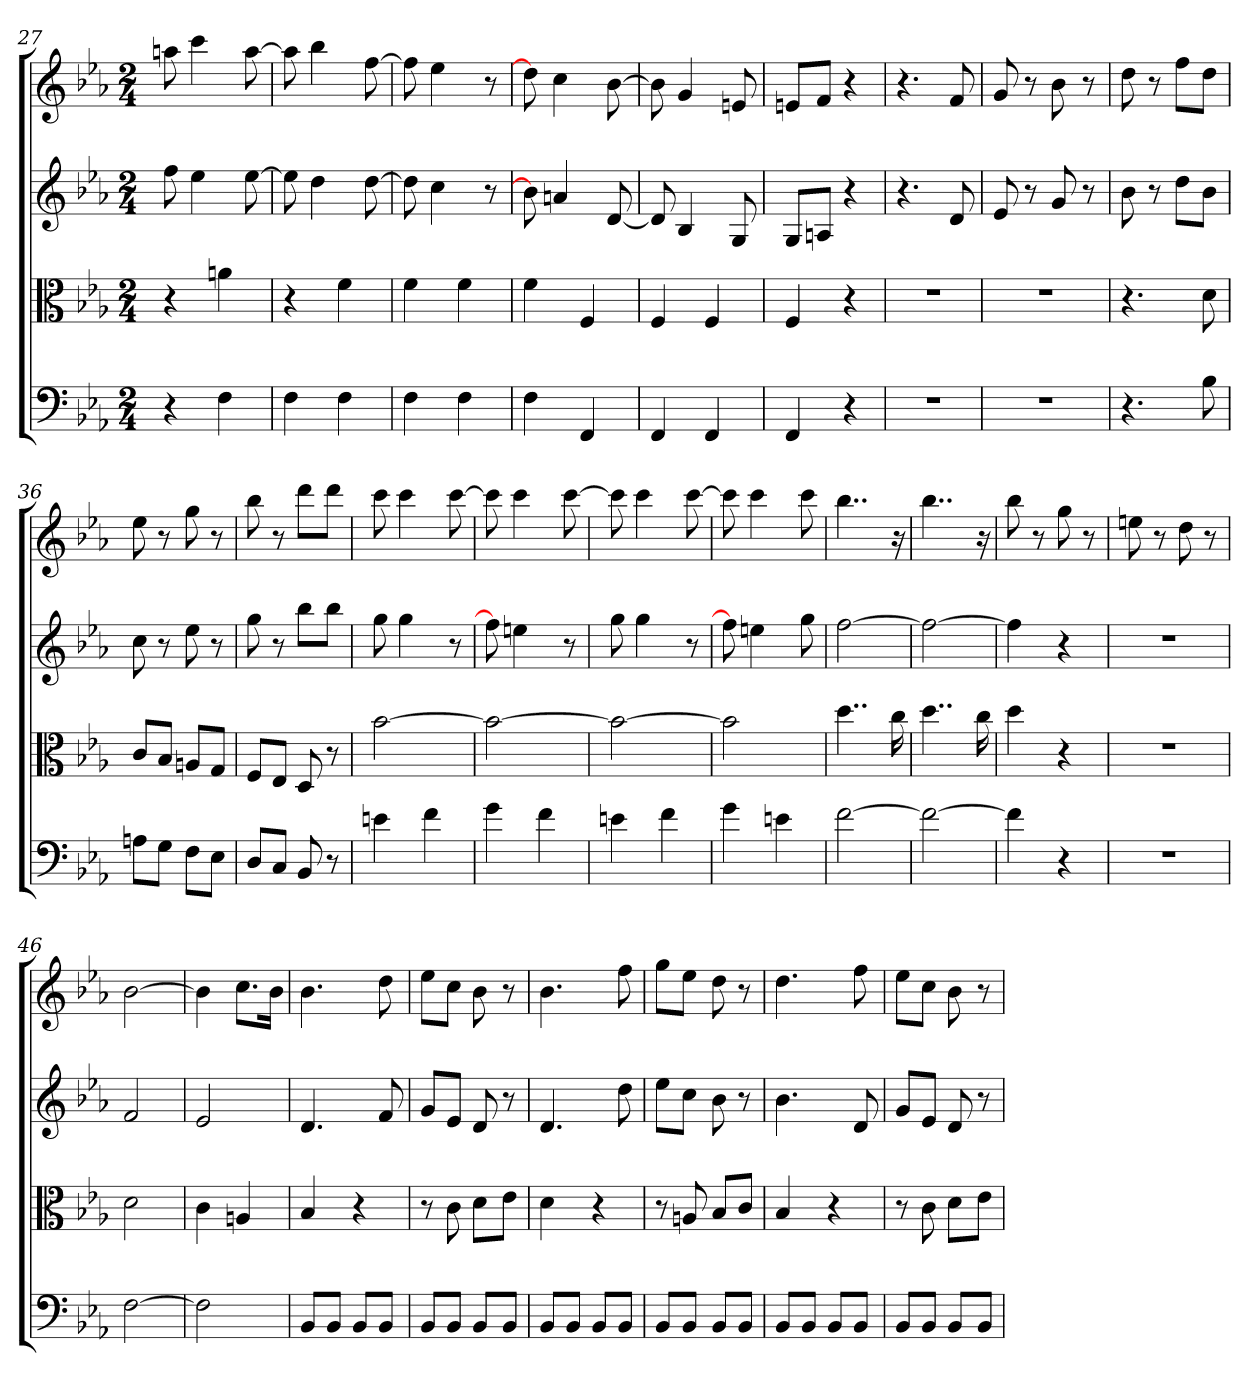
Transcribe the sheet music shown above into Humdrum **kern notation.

**kern	**kern	**kern	**kern
*part4	*part3	*part2	*part1
*staff4	*staff3	*staff2	*staff1
*clefF4	*clefC3	*clefG2	*clefG2
*k[b-e-a-]	*k[b-e-a-]	*k[b-e-a-]	*k[b-e-a-]
*E-:	*E-:	*E-:	*E-:
*M2/4	*M2/4	*M2/4	*M2/4
=27	=27	=27	=27
4r	4r	8ff	8aan
.	.	4ee-	4ccc
4F	4an	.	.
.	.	[8ee-	[8aa
=28	=28	=28	=28
4F	4r	8ee-]	8aa]
.	.	4dd	4bb-
4F	4f	.	.
.	.	[8dd	[8ff
=29	=29	=29	=29
4F	4f	8dd]	8ff]
.	.	4cc	4ee-
4F	4f	.	.
.	.	8r	8r
=30	=30	=30	=30
4F	4f	8b-]	8dd]
.	.	4an	4cc
4FF	4F	.	.
.	.	[8d	[8b-
=31	=31	=31	=31
4FF	4F	8d]	8b-]
.	.	4B-	4g
4FF	4F	.	.
.	.	8G	8en
=32	=32	=32	=32
4FF	4F	8G/L	8en/L
.	.	8An/J	8f/J
4r	4r	4r	4r
=33	=33	=33	=33
2r	2r	4.r	4.r
.	.	8d	8f
=34	=34	=34	=34
2r	2r	8e-	8g
.	.	8r	8r
.	.	8g	8b-
.	.	8r	8r
=35	=35	=35	=35
4.r	4.r	8b-	8dd
.	.	8r	8r
.	.	8dd\L	8ff\L
8B-	8d	8b-\J	8dd\J
=36	=36	=36	=36
8An\L	8c/L	8cc	8ee-
8G\J	8B-/J	8r	8r
8F\L	8An/L	8ee-	8gg
8E-\J	8G/J	8r	8r
=37	=37	=37	=37
8D/L	8F/L	8gg	8bb-
8C/J	8E-/J	8r	8r
8BB-	8D	8bb-\L	8ddd\L
8r	8r	8bb-\J	8ddd\J
=38	=38	=38	=38
4en	[2b-	8gg	8ccc
.	.	4gg	4ccc
4f	.	.	.
.	.	8r	[8ccc
=39	=39	=39	=39
4g	2b-_	8ff]	8ccc]
.	.	4een	4ccc
4f	.	.	.
.	.	8r	[8ccc
=40	=40	=40	=40
4en	2b-_	8gg	8ccc]
.	.	4gg	4ccc
4f	.	.	.
.	.	8r	[8ccc
=41	=41	=41	=41
4g	2b-]	8ff]	8ccc]
.	.	4een	4ccc
4en	.	.	.
.	.	8gg	8ccc
=42	=42	=42	=42
[2f	4..dd	[2ff	4..bb-
.	16cc	.	16r
=43	=43	=43	=43
2f_	4..dd	2ff_	4..bb-
.	16cc	.	16r
=44	=44	=44	=44
4f]	4dd	4ff]	8bb-
.	.	.	8r
4r	4r	4r	8gg
.	.	.	8r
=45	=45	=45	=45
2r	2r	2r	8een
.	.	.	8r
.	.	.	8dd
.	.	.	8r
=46	=46	=46	=46
[2F	2d	2f	[2b-
=47	=47	=47	=47
2F]	4c	2e-	4b-]
.	4An	.	8.cc\L
.	.	.	16b-\Jk
=48	=48	=48	=48
8BB-/L	4B-	4.d	4.b-
8BB-/J	.	.	.
8BB-/L	4r	.	.
8BB-/J	.	8f	8dd
=49	=49	=49	=49
8BB-/L	8r	8g/L	8ee-\L
8BB-/J	8c	8e-/J	8cc\J
8BB-/L	8d\L	8d	8b-
8BB-/J	8e-\J	8r	8r
=50	=50	=50	=50
8BB-/L	4d	4.d	4.b-
8BB-/J	.	.	.
8BB-/L	4r	.	.
8BB-/J	.	8dd	8ff
=51	=51	=51	=51
8BB-/L	8r	8ee-\L	8gg\L
8BB-/J	8An	8cc\J	8ee-\J
8BB-/L	8B-/L	8b-	8dd
8BB-/J	8c/J	8r	8r
=52	=52	=52	=52
8BB-/L	4B-	4.b-	4.dd
8BB-/J	.	.	.
8BB-/L	4r	.	.
8BB-/J	.	8d	8ff
=53	=53	=53	=53
8BB-/L	8r	8g/L	8ee-\L
8BB-/J	8c	8e-/J	8cc\J
8BB-/L	8d\L	8d	8b-
8BB-/J	8e-\J	8r	8r
=	=	=	=
*-	*-	*-	*-
